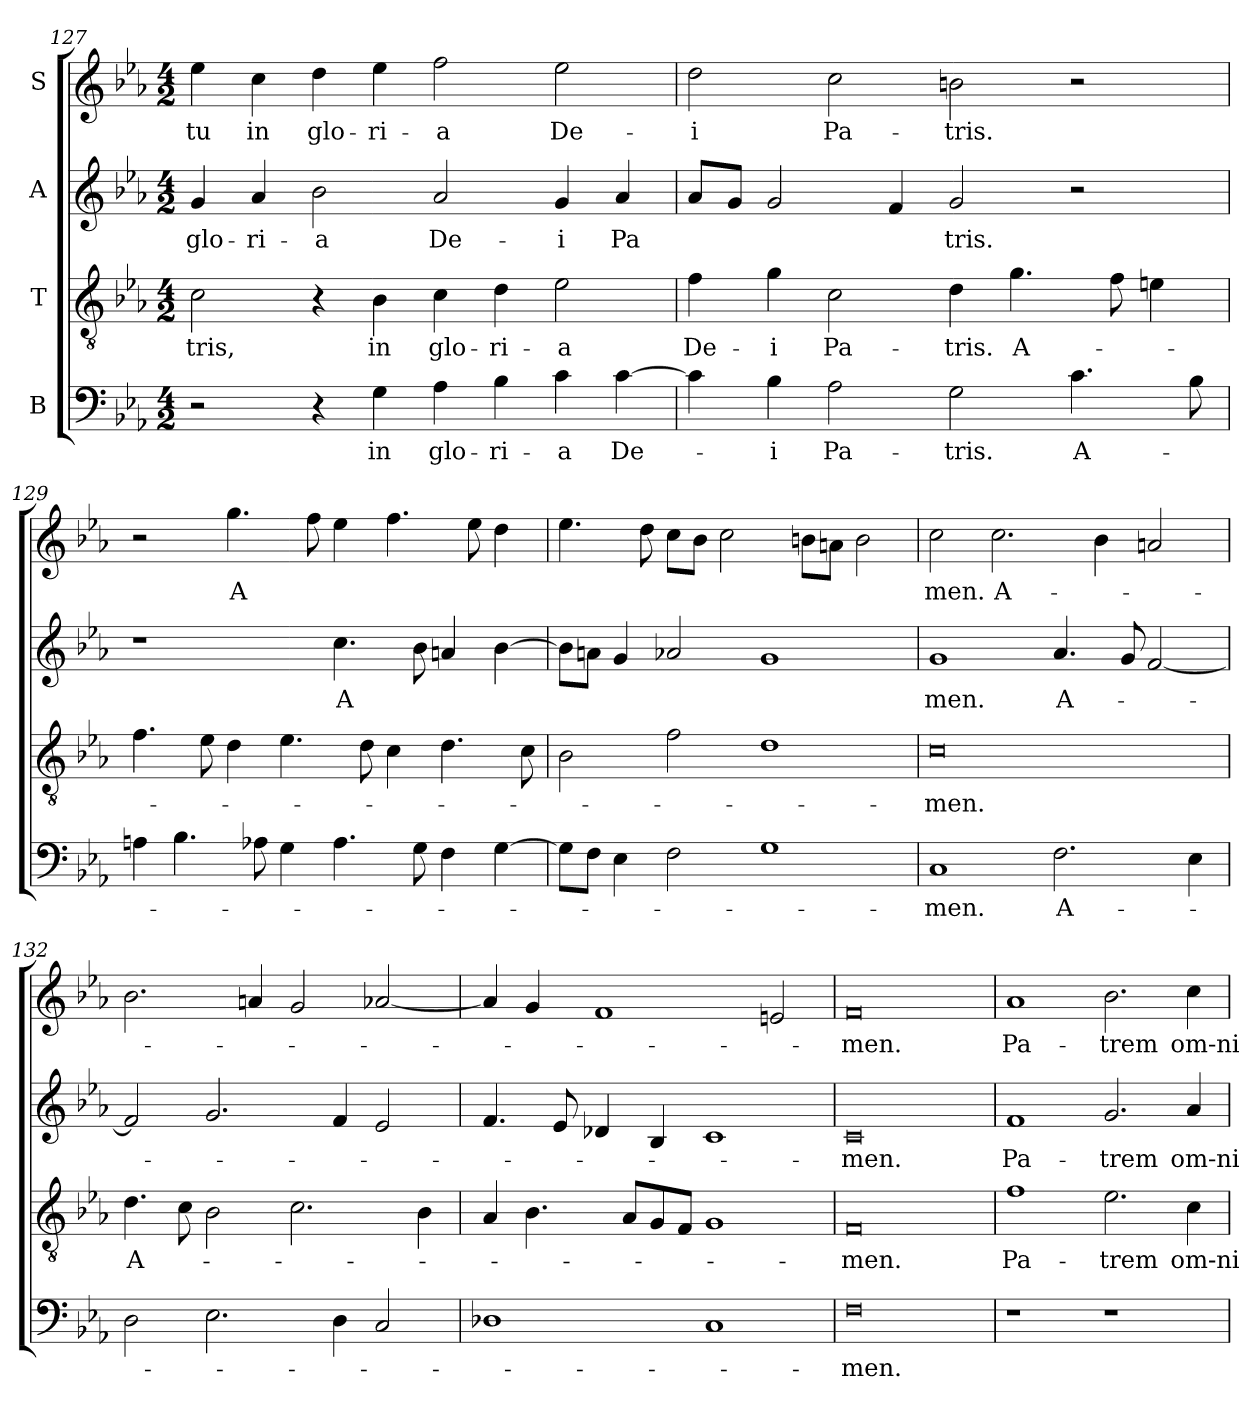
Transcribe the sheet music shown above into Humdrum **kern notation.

**kern	**text	**kern	**text	**kern	**text	**kern	**text
*part4	*part4	*part3	*part3	*part2	*part2	*part1	*part1
*staff4	*staff4	*staff3	*staff3	*staff2	*staff2	*staff1	*staff1
*I"B	*	*I"T	*	*I"A	*	*I"S	*
*clefF4	*	*clefGv2	*	*clefG2	*	*clefG2	*
*k[b-e-a-]	*	*k[b-e-a-]	*	*k[b-e-a-]	*	*k[b-e-a-]	*
*E-:	*	*E-:	*	*E-:	*	*E-:	*
*M4/2	*	*M4/2	*	*M4/2	*	*M4/2	*
=127	=127	=127	=127	=127	=127	=127	=127
2r	.	2c\	tris,	4g/	glo-	4ee-\	tu
.	.	.	.	4a-/	-ri-	4cc\	in
4r	.	4r	.	2b-\	-a	4dd\	glo-
4G\	in	4B-\	in	.	.	4ee-\	-ri-
4A-\	glo-	4c\	glo-	2a-/	De-	2ff\	-a
4B-\	-ri-	4d\	-ri-	.	.	.	.
4c\	a	2e-\	a	4g/	i	2ee-\	De-
[4c\	De-	.	.	4a-/	Pa-	.	.
!!LO:LB:g=z
=128	=128	=128	=128	=128	=128	=128	=128
4c\]	.	4f\	De-	8a-/L	.	2dd\	i
.	.	.	.	8g/J	.	.	.
4B-\	i	4g\	i	2g/	--	.	.
2A-\	Pa-	2c\	Pa-	.	.	2cc\	Pa-
.	.	.	.	4f/	.	.	.
2G\	tris.	4d\	tris.	2g/	tris.	2bn\	tris.
.	.	4.g\	A-	.	.	.	.
4.c\	A-	.	.	2r	.	2r	.
.	.	8f\	.	.	.	.	.
.	.	4en\	.	.	.	.	.
8B-\	.	.	.	.	.	.	.
=129	=129	=129	=129	=129	=129	=129	=129
4An\	.	4.f\	.	1r	.	2r	.
4.B-\	.	.	.	.	.	.	.
.	.	8e-\	.	.	.	.	.
.	.	4d\	.	.	.	4.gg\	A-
8A-X\	.	.	.	.	.	.	.
4G\	.	4.e-\	.	.	.	.	.
.	.	.	.	.	.	8ff\	--
4.A-\	.	.	.	4.cc\	A-	4ee-\	.
.	.	8d\	.	.	.	.	.
.	.	4c\	.	.	.	4.ff\	.
8G\	.	.	.	8b-\	--	.	.
4F\	.	4.d\	.	4an/	.	.	.
.	.	.	.	.	.	8ee-\	.
[4G\	.	.	.	[4b-\	.	4dd\	.
.	.	8c\	.	.	.	.	.
=130	=130	=130	=130	=130	=130	=130	=130
8G\L]	.	2B-\	.	8b-\L]	.	4.ee-\	.
8F\J	.	.	.	8an\J	.	.	.
4E-\	.	.	.	4g/	.	.	.
.	.	.	.	.	.	8dd\	.
2F\	.	2f\	.	2a-X/	.	8cc\L	.
.	.	.	.	.	.	8b-\J	.
.	.	.	.	.	.	2cc\	.
1G	.	1d	.	1g	.	.	.
.	.	.	.	.	.	8bn\L	.
.	.	.	.	.	.	8an\J	.
.	.	.	.	.	.	2b\	.
=131	=131	=131	=131	=131	=131	=131	=131
1C	men.	0c	men.	1g	men.	2cc\	men.
.	.	.	.	.	.	2.cc\	A-
2.F\	A-	.	.	4.a-/	A-	.	.
.	.	.	.	.	.	4b-\	.
.	.	.	.	8g/	.	.	.
.	.	.	.	[2f/	.	2an/	.
4E-\	.	.	.	.	.	.	.
!!LO:PB:g=z
=132	=132	=132	=132	=132	=132	=132	=132
2D\	.	4.d\	A-	2f/]	.	2.b-\	.
.	.	8c\	.	.	.	.	.
2.E-\	.	2B-\	.	2.g/	.	.	.
.	.	.	.	.	.	4an/	.
.	.	2.c\	.	.	.	2g/	.
4D\	.	.	.	4f/	.	.	.
2C/	.	.	.	2e-/	.	[2a-X/	.
.	.	4B-\	.	.	.	.	.
!!LO:PB:g=z
=133	=133	=133	=133	=133	=133	=133	=133
1D-X	.	4A-/	.	4.f/	.	4a-/]	.
.	.	4.B-\	.	.	.	4g/	.
.	.	.	.	8e-/	.	.	.
.	.	.	.	4d-X/	.	1f	.
.	.	8A-/L	.	.	.	.	.
.	.	8G/	.	4B-/	.	.	.
.	.	8F/J	.	.	.	.	.
1C	.	1G	.	1c	.	.	.
.	.	.	.	.	.	2en/	.
=134	=134	=134	=134	=134	=134	=134	=134
0F	men.	0F	men.	0c	men.	0f	men.
!!LO:PB:g=z
=135	=135	=135	=135	=135	=135	=135	=135
1r	.	1f	Pa-	1f	Pa-	1a-	Pa-
1r	.	2.e-\	trem	2.g/	trem	2.b-\	trem
.	.	4c\	om-ni-	4a-/	om-ni-	4cc\	om-ni-
=	=	=	=	=	=	=	=
*-	*-	*-	*-	*-	*-	*-	*-
